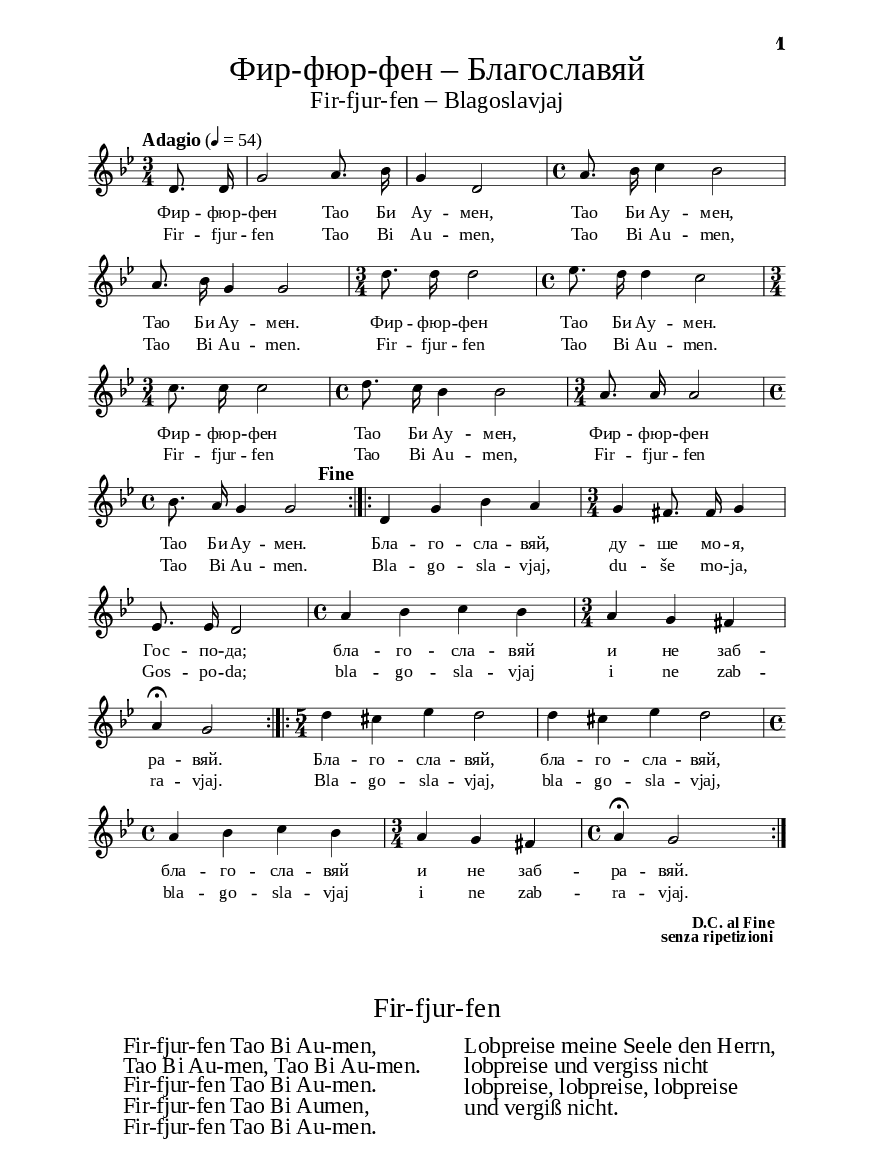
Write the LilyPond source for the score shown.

\version "2.24.4"

% include paper part and global functions
\include "include/globals.ily"

\bookpart {
  \label #'ref070
  \tocItem \markup "Фир-фюр-фен – Благославяй – Fir-fjur-fen – Blagoslavjaj"
  \include "include/bookpart-paper.ily"
  \score {
    \include "include/score-layout.ily"

    \new Voice \absolute  {
      \clef treble
      \key g \minor
      \time 3/4
      \tempoFunc "Adagio" 4 "54"
      \partial 4
      \autoBeamOff

      d'8. d'16 | g'2 a'8. bes'16 |  g'4 d'2 | \time 4/4  a'8. bes'16 c''4 bes'2 | \break

      a'8. bes'16 g'4 g'2 | \time 3/4  d''8. d''16 d''2 | \time 4/4  es''8. d''16 d''4 c''2 \break

      \time 3/4  c''8. c''16 c''2 | \time 4/4  d''8. c''16 bes'4 bes'2 | \time 3/4  a'8. a'16 a'2 \break |

      \time 4/4  bes'8. a'16 g'4 \tempo"       Fine" g'2
      | \bar ":|.|:" d'4 g'4 bes'4 a'4 |  \time 3/4  g'4 fis'8. fis'16 g'4 \break |

      es'8. es'16 d'2 | \time 4/4  a'4 bes'4 c''4 bes'4 | \time 3/4  a'4 g'4 fis'4 \break |

      a'4 \fermata g'2 | \bar ":|.|:" \time 5/4
      d''4 cis''4 es''4 d''2 | d''4 cis''4 es''4 d''2 \break |

      \time 4/4  a'4 bes'4 c''4 bes'4 | \time 3/4  a'4 g'4 fis'4 | \time 4/4  a'4 \fermata g'2 s4
      | \bar ":|."
    }

    \addlyrics {
      Фир -- фюр --
      фен Тао Би Ау -- мен, Тао Би Ау -- мен, Тао Би
      Ау -- мен. Фир -- фюр -- фен Тао Би Ау -- мен.
      Фир -- фюр -- фен Тао Би Ау -- мен, Фир -- фюр --
      фен Тао Би Ау -- мен. Бла -- го -- сла -- вяй,
      ду -- ше мо -- я, Гос -- по -- да; бла -- го --
      сла -- вяй и не заб -- ра -- вяй. Бла -- го --
      сла -- вяй, бла -- го -- сла -- вяй, бла -- го --
      сла -- вяй и не заб -- ра -- вяй.}
      \addlyrics {
        Fir -- fjur --
        fen Tao Bi Au -- men, Tao Bi Au -- men, Tao Bi
        Au -- men. Fir -- fjur -- fen Tao Bi Au -- men.
        Fir -- fjur -- fen Tao Bi Au -- men, Fir -- fjur --
        fen Tao Bi Au -- men. Bla -- go -- sla -- vjaj,
        du -- še mo -- ja, Gos -- po -- da; bla -- go --
        sla -- vjaj i ne zab -- ra -- vjaj. Bla -- go --
        sla -- vjaj, bla -- go -- sla -- vjaj, bla -- go --
        sla -- vjaj i ne zab -- ra -- vjaj.}

        \header {
          title = \titleFunc "Фир-фюр-фен – Благославяй" "Fir-fjur-fen – Blagoslavjaj"
        }

        \midi{}

      } % score

      \markup \empty-one

      \markup \dc-two "D.C. al Fine" "senza ripetizioni"

      \markup \vspace #2

      % include foreign translation(s) of the song
      \version "2.24.4"

\markup \fill-line { \fontsize #deTitleFontSize "Fir-fjur-fen" }
\markup \null
\markup \null
\markup \abs-fontsize #11 \override #`(baseline-skip . ,bgCoupletBaselineSkip) {
  \fill-line {
    \hspace #0.1
    \column {
      \line {
        \bold "  "
        \column {
         "Fir-fjur-fen Tao Bi Au-men,"
          "Tao Bi Au-men, Tao Bi Au-men."
          "Fir-fjur-fen Tao Bi Au-men."
          "Fir-fjur-fen Tao Bi Aumen,"
          "Fir-fjur-fen Tao Bi Au-men."
        }
      }
     
    }
    \hspace #0.1
    % adds horizontal spacing between columns
    \column {
      \line {
        \bold "  "
        \column {
         "Lobpreise meine Seele den Herrn,"
          "lobpreise und vergiss nicht"
          "lobpreise, lobpreise, lobpreise"
          "und vergiß nicht."
        }
      }
      % adds vertical spacing between verses
    }\hspace #0.1
  }
}


    } % bookpart
